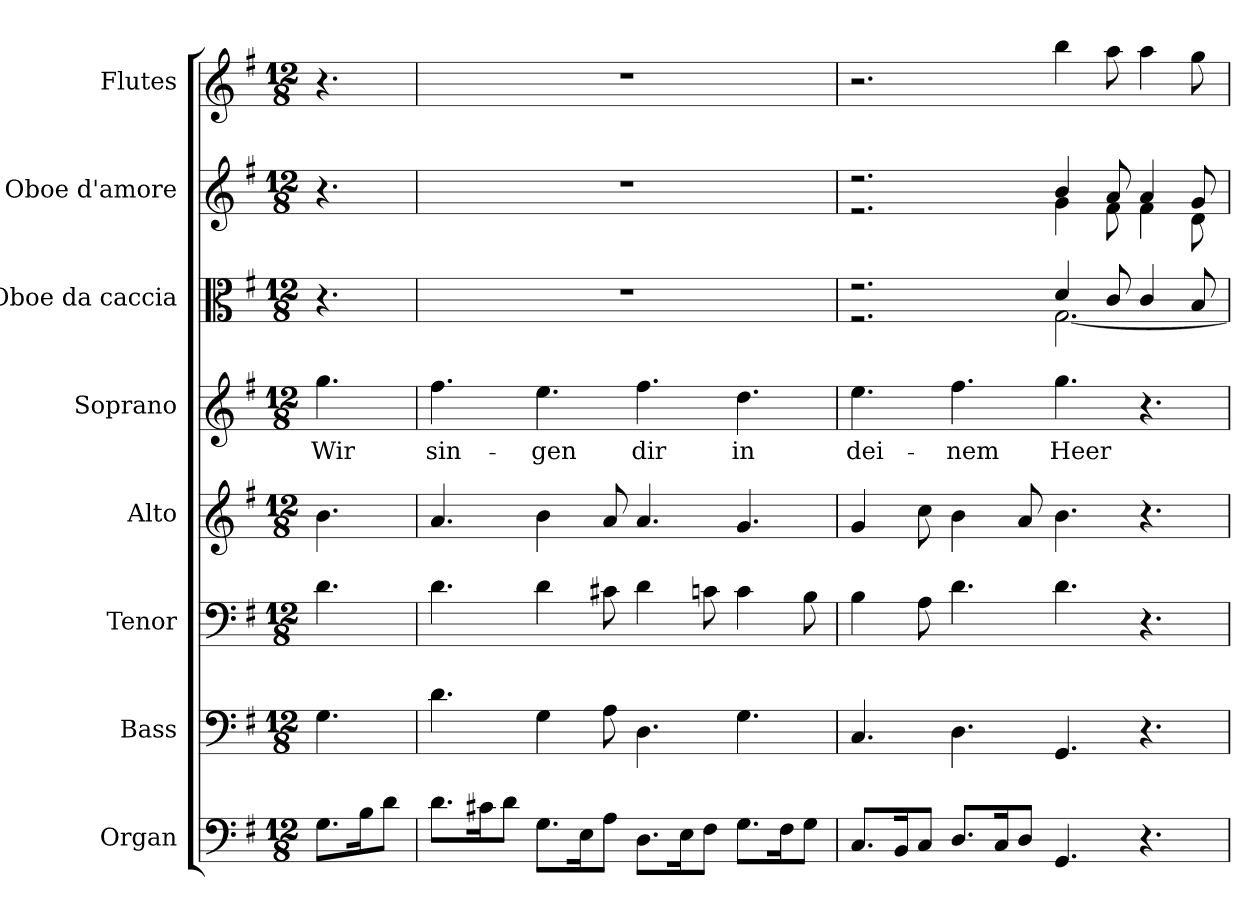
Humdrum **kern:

**kern	**kern	**kern	**kern	**kern	**text	**kern	**kern	**kern
*part8	*part7	*part6	*part5	*part4	*part4	*part3	*part2	*part1
*staff8	*staff7	*staff6	*staff5	*staff4	*staff4	*staff3	*staff2	*staff1
*I"Organ	*I"Bass	*I"Tenor	*I"Alto	*I"Soprano	*	*I"Oboe da caccia	*I"Oboe d'amore	*I"Flutes
*clefF4	*clefF4	*clefF4	*clefG2	*clefG2	*	*clefC3	*clefG2	*clefG2
*k[f#]	*k[f#]	*k[f#]	*k[f#]	*k[f#]	*	*k[f#]	*k[f#]	*k[f#]
*G:	*G:	*G:	*G:	*G:	*	*G:	*G:	*G:
*M12/8	*M12/8	*M12/8	*M12/8	*M12/8	*	*M12/8	*M12/8	*M12/8
=1	=1	=1	=1	=1	=1	=1	=1	=1
!	!	!	!	!	!LO:LY:b	!	!	!
8.G\L	4.G\	4.d\	4.b\	4.gg\	Wir	4.r	4.r	4.r
16B\K	.	.	.	.	.	.	.	.
8d\J	.	.	.	.	.	.	.	.
=2	=2	=2	=2	=2	=2	=2	=2	=2
!	!	!	!	!	!LO:LY:b	!	!	!
8.d\L	4.d\	4.d\	4.a/	4.ff#\	sin-	1.r	1.r	1.r
16c#X\K	.	.	.	.	.	.	.	.
8d\J	.	.	.	.	.	.	.	.
!	!	!	!	!	!LO:LY:b	!	!	!
8.G\L	4G\	4d\	4b\	4.ee\	-gen	.	.	.
16E\K	.	.	.	.	.	.	.	.
8A\J	8A\	8c#X\	8a/	.	.	.	.	.
!	!	!	!	!	!LO:LY:b	!	!	!
8.D\L	4.D\	4d\	4.a/	4.ff#\	dir	.	.	.
16E\K	.	.	.	.	.	.	.	.
8F#\J	.	8cn\	.	.	.	.	.	.
!	!	!	!	!	!LO:LY:b	!	!	!
8.G\L	4.G\	4c\	4.g/	4.dd\	in	.	.	.
16F#\K	.	.	.	.	.	.	.	.
8G\J	.	8B\	.	.	.	.	.	.
=3	=3	=3	=3	=3	=3	=3	=3	=3
!	!	!	!	!	!LO:LY:b	!	!	!
*	*	*	*	*	*	*^	*^	*
8.C/L	4.C/	4B\	4g/	4.ee\	dei-	2.r	2.r	2.r	2.r	2.r
16BB/K	.	.	.	.	.	.	.	.	.	.
8C/J	.	8A\	8cc\	.	.	.	.	.	.	.
!	!	!	!	!	!LO:LY:b	!	!	!	!	!
8.D/L	4.D\	4.d\	4b\	4.ff#\	-nem	.	.	.	.	.
16C/K	.	.	.	.	.	.	.	.	.	.
8D/J	.	.	8a/	.	.	.	.	.	.	.
!	!	!	!	!	!LO:LY:b	!	!	!	!	!
4.GG/	4.GG/	4.d\	4.b\	4.gg\	Heer	4d/	[2.G\	4b/	4g\	4bb\
.	.	.	.	.	.	8c/	.	8a/	8f#\	8aa\
4.r	4.r	4.r	4.r	4.r	.	4c/	.	4a/	4f#\	4aa\
.	.	.	.	.	.	8B/	.	8g/	8d\	8gg\
*	*	*	*	*	*	*v	*v	*	*	*
*	*	*	*	*	*	*	*v	*v	*
=	=	=	=	=	=	=	=	=
*-	*-	*-	*-	*-	*-	*-	*-	*-
